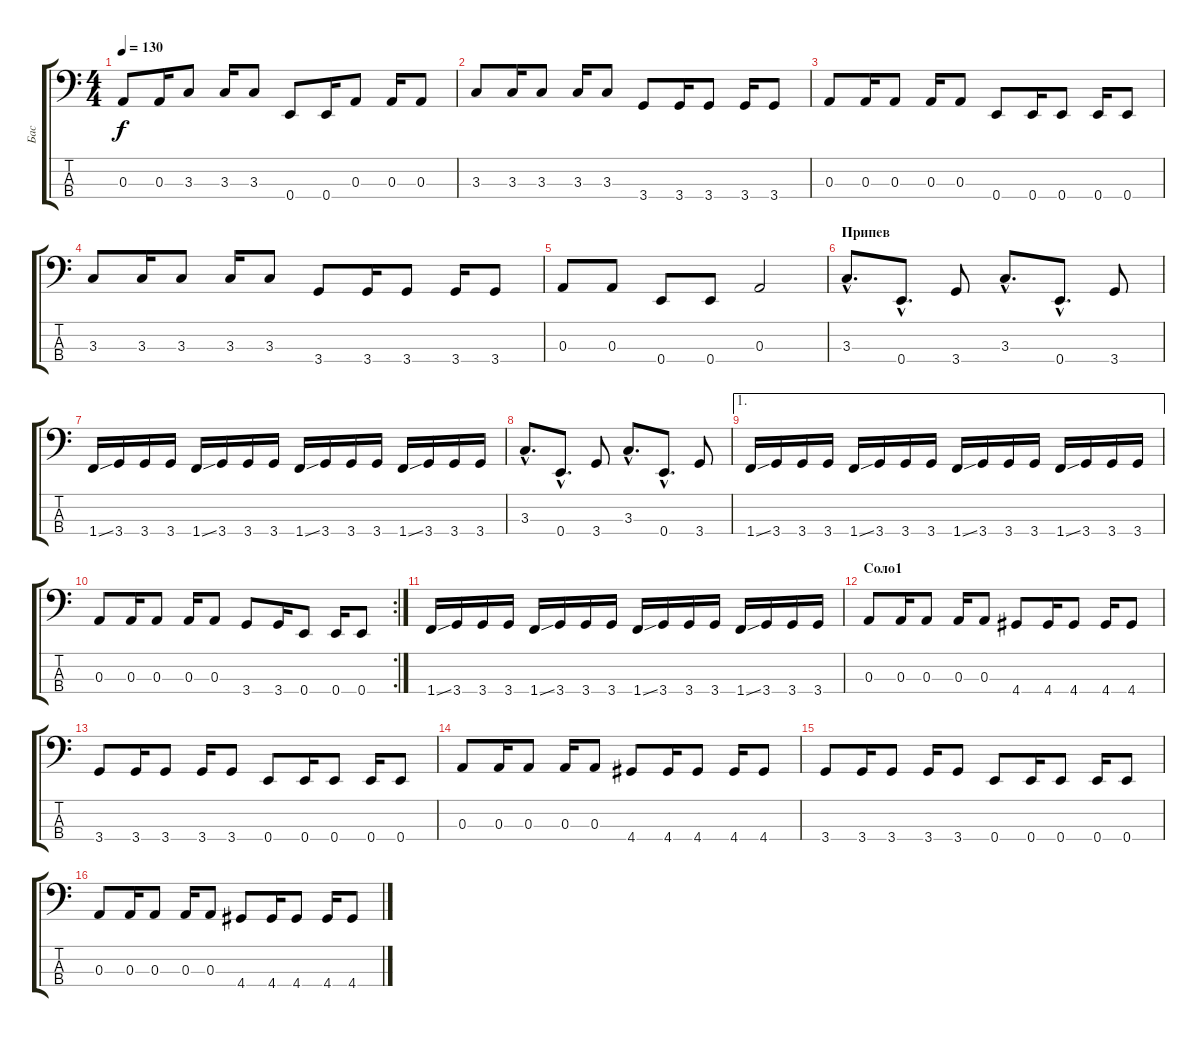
\track ("Бас" "Бас") {instrument electricbassfinger}
\staff {score tabs}
\tuning (G2 D2 A1 E1) {hide}
\ts (4 4)
\tempo 130
\clef f4
\ks c
0.3.8{dy f} 0.3.16 3.3.8 3.3.16 3.3.8 0.4.8 0.4.16 0.3.8 0.3.16 0.3.8 |
3.3.8 3.3.16 3.3.8 3.3.16 3.3.8 3.4.8 3.4.16 3.4.8 3.4.16 3.4.8 |
0.3.8 0.3.16 0.3.8 0.3.16 0.3.8 0.4.8 0.4.16 0.4.8 0.4.16 0.4.8 |
3.3.8 3.3.16 3.3.8 3.3.16 3.3.8 3.4.8 3.4.16 3.4.8 3.4.16 3.4.8 |
0.3.8 0.3.8 0.4.8 0.4.8 0.3.2 |
\section ("" "Припев")
3.3{hac}.8{d} 0.4{hac}.8{d} 3.4.8 3.3{hac}.8{d} 0.4{hac}.8{d} 3.4.8 |
1.4{ss}.16 3.4.16 3.4.16 3.4.16 1.4{ss}.16 3.4.16 3.4.16 3.4.16 1.4{ss}.16 3.4.16 3.4.16 3.4.16 1.4{ss}.16 3.4.16 3.4.16 3.4.16 |
3.3{hac}.8{d} 0.4{hac}.8{d} 3.4.8 3.3{hac}.8{d} 0.4{hac}.8{d} 3.4.8 |
\ae 1
1.4{ss}.16 3.4.16 3.4.16 3.4.16 1.4{ss}.16 3.4.16 3.4.16 3.4.16 1.4{ss}.16 3.4.16 3.4.16 3.4.16 1.4{ss}.16 3.4.16 3.4.16 3.4.16 |
\rc 2
0.3.8 0.3.16 0.3.8 0.3.16 0.3.8 3.4.8 3.4.16 0.4.8 0.4.16 0.4.8 |
1.4{ss}.16 3.4.16 3.4.16 3.4.16 1.4{ss}.16 3.4.16 3.4.16 3.4.16 1.4{ss}.16 3.4.16 3.4.16 3.4.16 1.4{ss}.16 3.4.16 3.4.16 3.4.16 |
\section ("" "Соло1")
0.3.8 0.3.16 0.3.8 0.3.16 0.3.8 4.4.8 4.4.16 4.4.8 4.4.16 4.4.8 |
3.4.8 3.4.16 3.4.8 3.4.16 3.4.8 0.4.8 0.4.16 0.4.8 0.4.16 0.4.8 |
0.3.8 0.3.16 0.3.8 0.3.16 0.3.8 4.4.8 4.4.16 4.4.8 4.4.16 4.4.8 |
3.4.8 3.4.16 3.4.8 3.4.16 3.4.8 0.4.8 0.4.16 0.4.8 0.4.16 0.4.8 |
0.3.8 0.3.16 0.3.8 0.3.16 0.3.8 4.4.8 4.4.16 4.4.8 4.4.16 4.4.8
